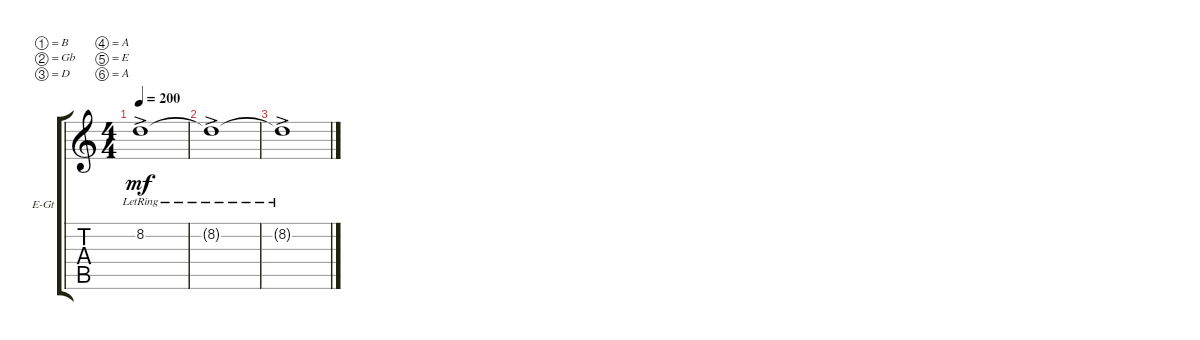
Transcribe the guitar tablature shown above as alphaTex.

\bracketExtendMode groupsimilarinstruments
\firstSystemTrackNameOrientation horizontal
\otherSystemsTrackNameOrientation horizontal
\track ("Clean Guitar 1" "E-Gt") {instrument electricguitarclean}
\staff {score tabs}
\tuning (B3 Gb3 D3 A2 E2 A1)
\ts (4 4)
\tempo 200
\clef g2
\scale
0.333333
\ks c
8.2{ac lr}.1{dy mf} |
\scale
0.333333 8.2{ac lr t}.1 |
\scale
0.333333 8.2{ac lr t}.1 |
|
|
\scale
0.208191 |
\scale
0.395904 |
\scale
0.395904 |
\scale
0.333333 |
\scale
0.333333 |
\scale
0.333333 |
\scale
0.333333 |
\scale
0.333333 |
\scale
0.333333 |
\scale
0.333333 |
\scale
0.333333
